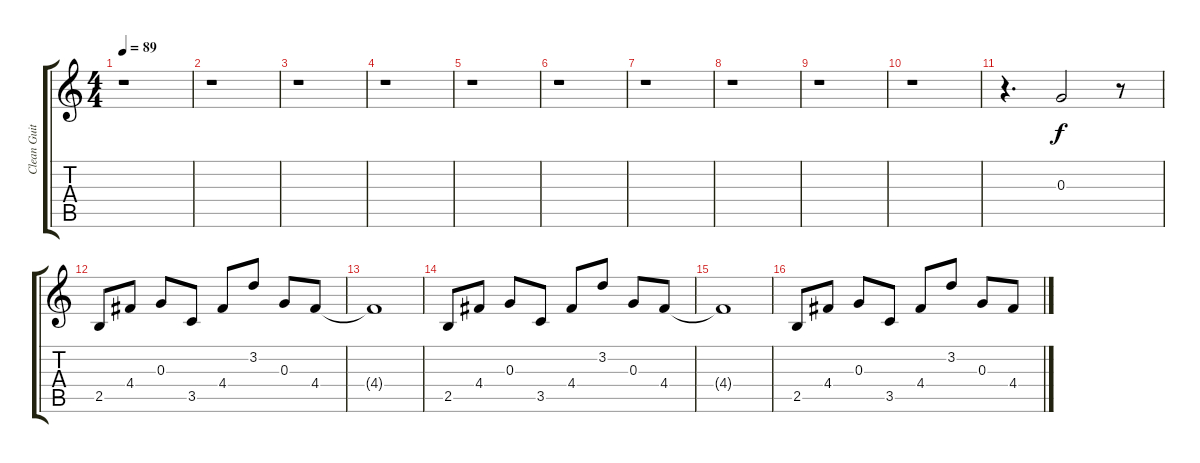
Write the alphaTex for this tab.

\track ("Clean Guitar" "Clean Guit") {instrument electricguitarclean}
\staff {score tabs}
\tuning (E4 B3 G3 D3 A2 E2) {hide}
\ts (4 4)
\tempo 89
\clef g2
\ks c
r.1{dy f} |
r.1 |
r.1 |
r.1 |
r.1 |
r.1 |
r.1 |
r.1 |
r.1 |
r.1 |
r.4{d} 0.3.2 r.8 |
2.5.8 4.4.8 0.3.8 3.5.8 4.4.8 3.2.8 0.3.8 4.4.8 |
4.4{t}.1 |
2.5.8 4.4.8 0.3.8 3.5.8 4.4.8 3.2.8 0.3.8 4.4.8 |
4.4{t}.1 |
2.5.8 4.4.8 0.3.8 3.5.8 4.4.8 3.2.8 0.3.8 4.4.8
